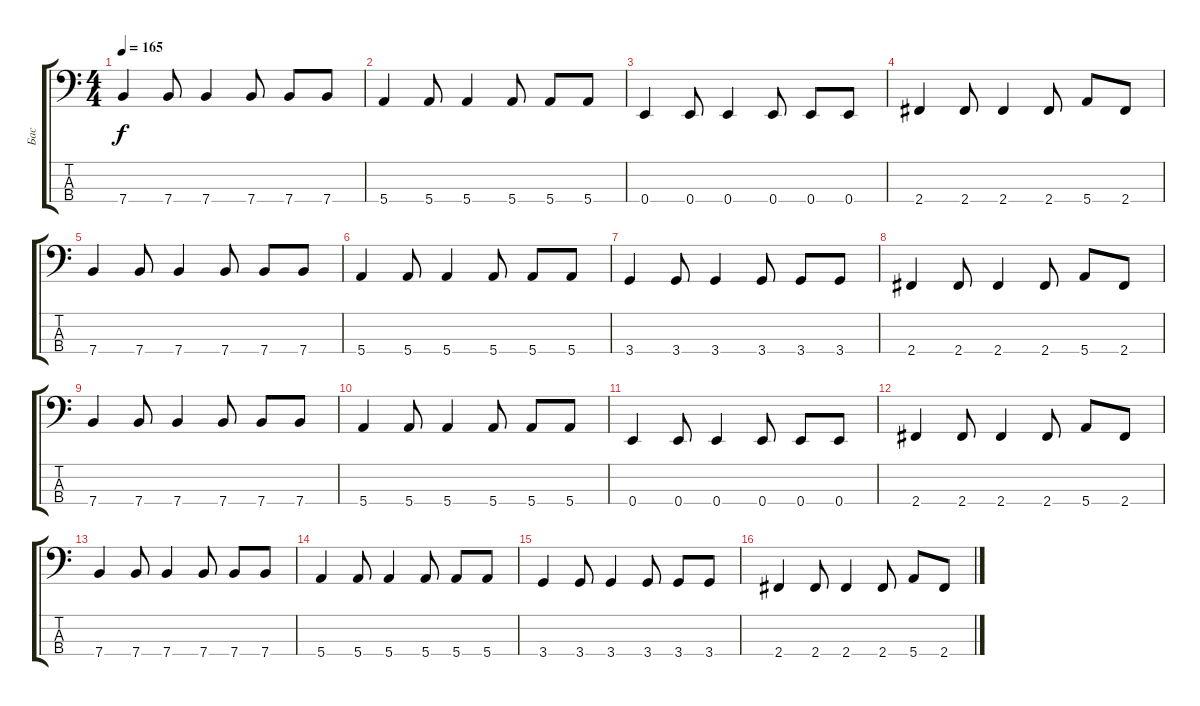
\track ("Бас" "Бас") {instrument electricbassfinger}
\staff {score tabs}
\tuning (G2 D2 A1 E1) {hide}
\ts (4 4)
\tempo 165
\clef f4
\ks c
7.4.4{dy f} 7.4.8 7.4.4 7.4.8 7.4.8 7.4.8 |
5.4.4 5.4.8 5.4.4 5.4.8 5.4.8 5.4.8 |
0.4.4 0.4.8 0.4.4 0.4.8 0.4.8 0.4.8 |
2.4.4 2.4.8 2.4.4 2.4.8 5.4.8 2.4.8 |
7.4.4 7.4.8 7.4.4 7.4.8 7.4.8 7.4.8 |
5.4.4 5.4.8 5.4.4 5.4.8 5.4.8 5.4.8 |
3.4.4 3.4.8 3.4.4 3.4.8 3.4.8 3.4.8 |
2.4.4 2.4.8 2.4.4 2.4.8 5.4.8 2.4.8 |
7.4.4 7.4.8 7.4.4 7.4.8 7.4.8 7.4.8 |
5.4.4 5.4.8 5.4.4 5.4.8 5.4.8 5.4.8 |
0.4.4 0.4.8 0.4.4 0.4.8 0.4.8 0.4.8 |
2.4.4 2.4.8 2.4.4 2.4.8 5.4.8 2.4.8 |
7.4.4 7.4.8 7.4.4 7.4.8 7.4.8 7.4.8 |
5.4.4 5.4.8 5.4.4 5.4.8 5.4.8 5.4.8 |
3.4.4 3.4.8 3.4.4 3.4.8 3.4.8 3.4.8 |
2.4.4 2.4.8 2.4.4 2.4.8 5.4.8 2.4.8
